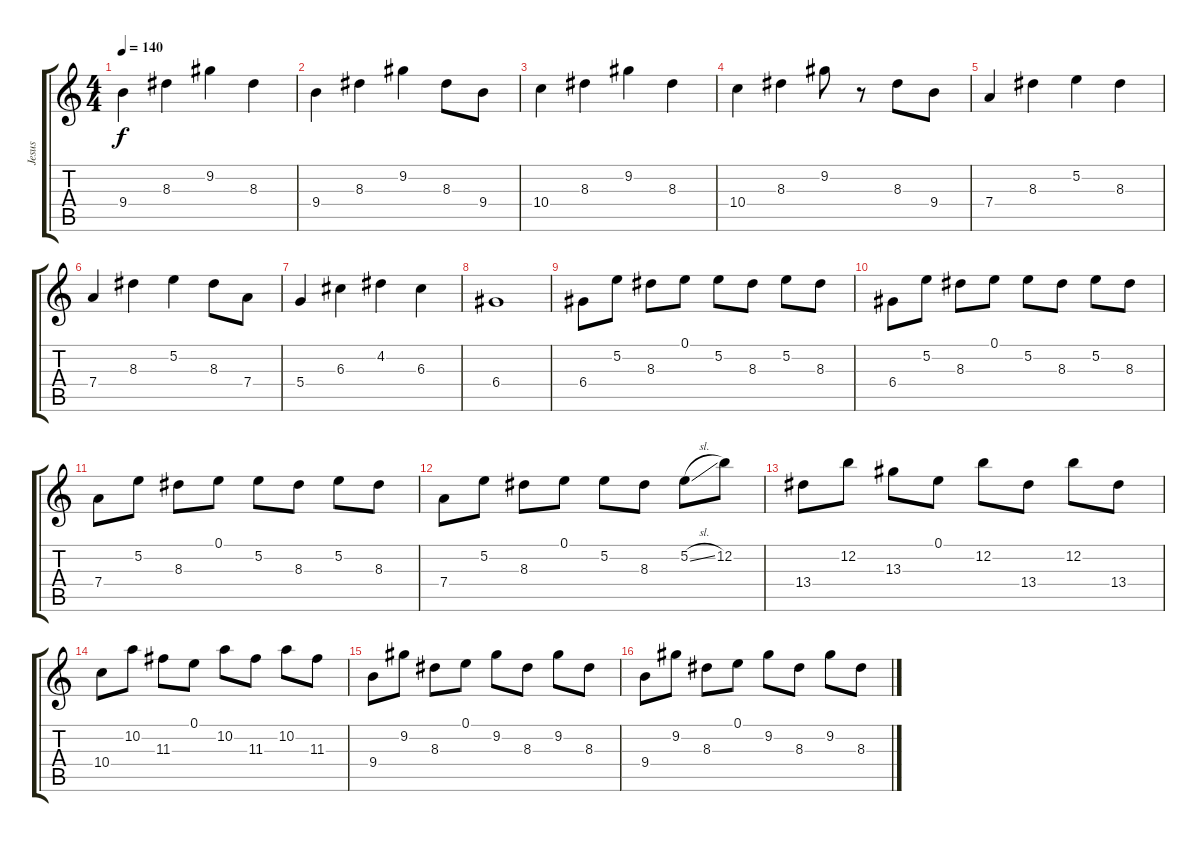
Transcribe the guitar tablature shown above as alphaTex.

\track ("Jesus" "Jesus") {instrument acousticguitarnylon}
\staff {score tabs}
\tuning (E4 B3 G3 D3 A2 E2) {hide}
\ts (4 4)
\tempo 140
\clef g2
\ks c
9.4.4{dy f} 8.3.4 9.2.4 8.3.4 |
9.4.4 8.3.4 9.2.4 8.3.8 9.4.8 |
10.4.4 8.3.4 9.2.4 8.3.4 |
10.4.4 8.3.4 9.2.8 r.8 8.3.8 9.4.8 |
7.4.4 8.3.4 5.2.4 8.3.4 |
7.4.4 8.3.4 5.2.4 8.3.8 7.4.8 |
5.4.4 6.3.4 4.2.4 6.3.4 |
6.4.1 |
6.4.8 5.2.8 8.3.8 0.1.8 5.2.8 8.3.8 5.2.8 8.3.8 |
6.4.8 5.2.8 8.3.8 0.1.8 5.2.8 8.3.8 5.2.8 8.3.8 |
7.4.8 5.2.8 8.3.8 0.1.8 5.2.8 8.3.8 5.2.8 8.3.8 |
7.4.8 5.2.8 8.3.8 0.1.8 5.2.8 8.3.8 5.2{sl}.8 12.2.8 |
13.4.8 12.2.8 13.3.8 0.1.8 12.2.8 13.4.8 12.2.8 13.4.8 |
10.4.8 10.2.8 11.3.8 0.1.8 10.2.8 11.3.8 10.2.8 11.3.8 |
9.4.8 9.2.8 8.3.8 0.1.8 9.2.8 8.3.8 9.2.8 8.3.8 |
9.4.8 9.2.8 8.3.8 0.1.8 9.2.8 8.3.8 9.2.8 8.3.8
